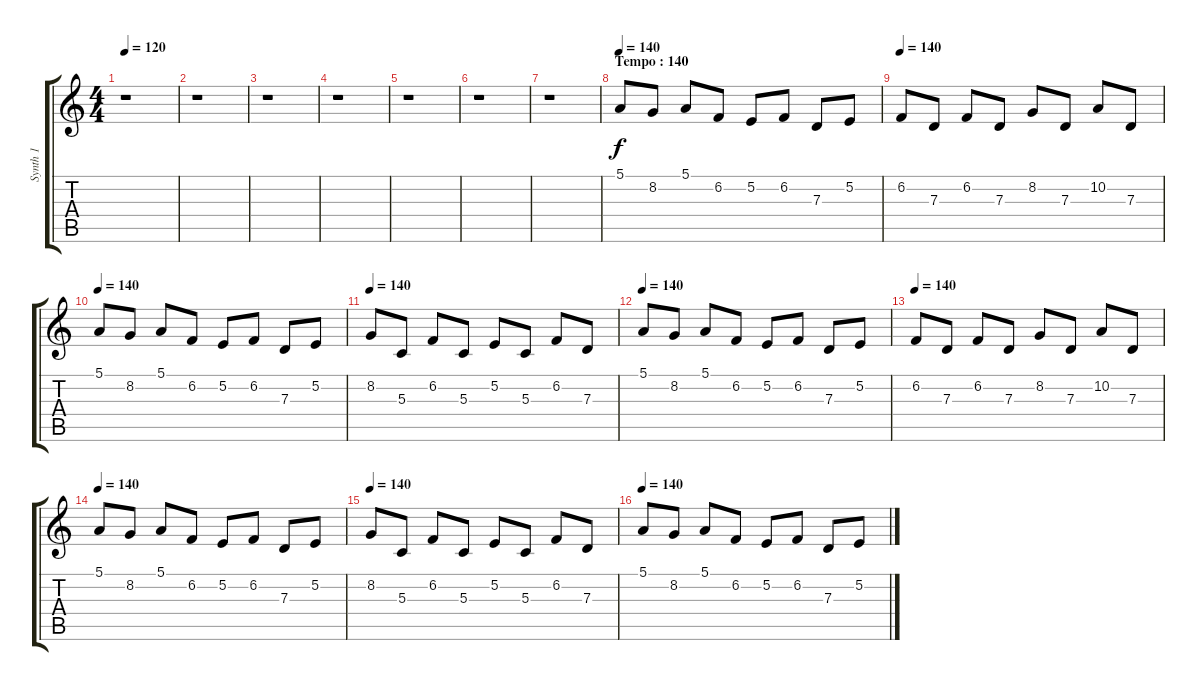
\track ("Synth 1" "Synth 1") {instrument honkytonkpiano}
\staff {score tabs}
\tuning (E4 B3 G3 D3 A2 E2) {hide}
\ts (4 4)
\tempo 120
\clef g2
\ks c
r.1{dy f} |
r.1 |
r.1 |
r.1 |
r.1 |
r.1 |
r.1 |
\section ("" "Tempo : 140")
\tempo 140
5.1.8 8.2.8 5.1.8 6.2.8 5.2.8 6.2.8 7.3.8 5.2.8 |
\tempo 140
6.2.8 7.3.8 6.2.8 7.3.8 8.2.8 7.3.8 10.2.8 7.3.8 |
\tempo 140
5.1.8 8.2.8 5.1.8 6.2.8 5.2.8 6.2.8 7.3.8 5.2.8 |
\tempo 140
8.2.8 5.3.8 6.2.8 5.3.8 5.2.8 5.3.8 6.2.8 7.3.8 |
\tempo 140
5.1.8 8.2.8 5.1.8 6.2.8 5.2.8 6.2.8 7.3.8 5.2.8 |
\tempo 140
6.2.8 7.3.8 6.2.8 7.3.8 8.2.8 7.3.8 10.2.8 7.3.8 |
\tempo 140
5.1.8 8.2.8 5.1.8 6.2.8 5.2.8 6.2.8 7.3.8 5.2.8 |
\tempo 140
8.2.8 5.3.8 6.2.8 5.3.8 5.2.8 5.3.8 6.2.8 7.3.8 |
\tempo 140
5.1.8 8.2.8 5.1.8 6.2.8 5.2.8 6.2.8 7.3.8 5.2.8
